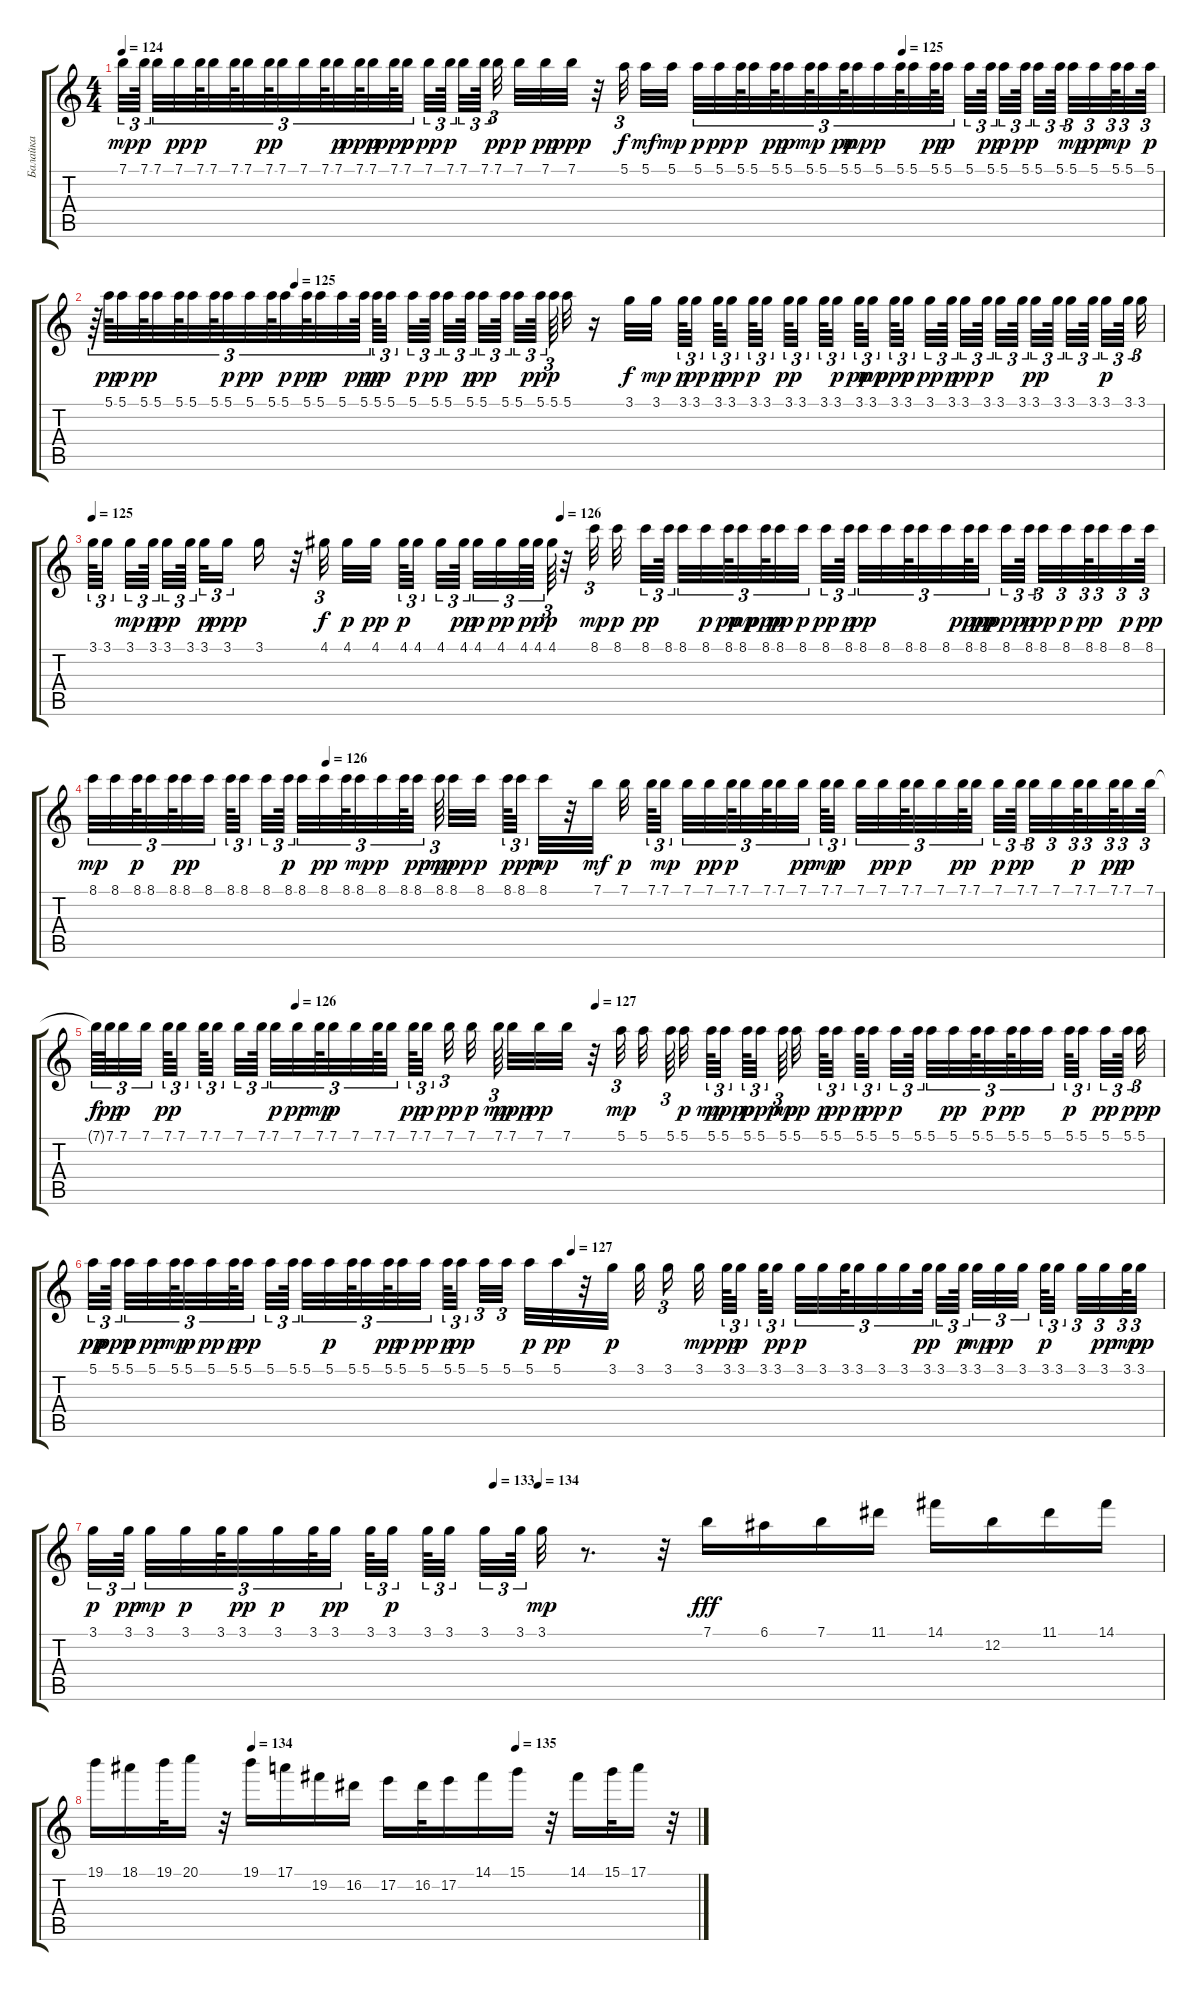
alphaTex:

\track ("Балайка" "Балайка") {instrument acousticguitarsteel}
\staff {score tabs}
\tuning (E4 B3 G3 D3 A2 E2) {hide}
\ts (4 4)
\tempo 124
\tempo (125 0.75)
\clef g2
\ks c
7.1.32{tu (3 2) dy mp} 7.1.64{tu (3 2) dy p beam splitsecondary} 7.1.32{tu (3 2)} 7.1.32{tu (3 2) dy pp} 7.1.64{tu (3 2) dy p} 7.1.32{tu (3 2)} 7.1.64{tu (3 2)} 7.1.32{tu (3 2)} 7.1.64{tu (3 2) dy pp} 7.1.32{tu (3 2)} 7.1.32{tu (3 2)} 7.1.64{tu (3 2)} 7.1.32{tu (3 2) dy p} 7.1.64{tu (3 2) dy ppp} 7.1.32{tu (3 2) dy p} 7.1.64{tu (3 2) dy ppp} 7.1.32{tu (3 2) dy p beam splitsecondary} 7.1.32{tu (3 2) dy pp} 7.1.64{tu (3 2) dy p beam splitsecondary} 7.1.32{tu (3 2)} 7.1.64{tu (3 2) beam splitsecondary} 7.1.32{tu (3 2) dy pp beam splitsecondary} 7.1.32{dy p} 7.1.32{dy pp} 7.1.32{dy ppp} r.32 5.1.32{tu (3 2) dy f} 5.1.32{dy mf} 5.1.32{dy mp beam splitsecondary} 5.1.32{tu (3 2) dy p} 5.1.32{tu (3 2) dy pp} 5.1.64{tu (3 2) dy p} 5.1.32{tu (3 2)} 5.1.64{tu (3 2) dy pp} 5.1.32{tu (3 2) dy p} 5.1.64{tu (3 2) dy mp} 5.1.32{tu (3 2)} 5.1.64{tu (3 2) dy pp} 5.1.32{tu (3 2) dy mp} 5.1.32{tu (3 2) dy p} 5.1.64{tu (3 2)} 5.1.32{tu (3 2)} 5.1.64{tu (3 2) dy pp} 5.1.32{tu (3 2) dy p beam splitsecondary} 5.1.32{tu (3 2)} 5.1.64{tu (3 2) dy pp beam splitsecondary} 5.1.32{tu (3 2) dy p} 5.1.64{tu (3 2) dy pp beam splitsecondary} 5.1.32{tu (3 2)} 5.1.64{tu (3 2) beam splitsecondary} 5.1.32{tu (3 2) dy mp} 5.1.32{tu (3 2) dy pp} 5.1.64{tu (3 2) dy mp} 5.1.32{tu (3 2)} 5.1.64{tu (3 2) dy p} |
\tempo (125 0.1875)
r.64{tu (3 2)} 5.1.64{tu (3 2) dy pp} 5.1.32{tu (3 2) dy p} 5.1.64{tu (3 2) dy pp} 5.1.32{tu (3 2)} 5.1.64{tu (3 2)} 5.1.32{tu (3 2)} 5.1.64{tu (3 2)} 5.1.32{tu (3 2) dy p} 5.1.32{tu (3 2) dy pp} 5.1.64{tu (3 2)} 5.1.32{tu (3 2) dy p} 5.1.64{tu (3 2) dy pp} 5.1.32{tu (3 2) dy p} 5.1.32{tu (3 2)} 5.1.64{tu (3 2) dy ppp} 5.1.64{tu (3 2) dy pp} 5.1.32{tu (3 2) beam splitsecondary} 5.1.32{tu (3 2) dy p} 5.1.64{tu (3 2) dy pp beam splitsecondary} 5.1.32{tu (3 2)} 5.1.64{tu (3 2) dy p beam splitsecondary} 5.1.32{tu (3 2) dy pp} 5.1.64{tu (3 2) beam splitsecondary} 5.1.32{tu (3 2)} 5.1.64{tu (3 2) dy ppp beam splitsecondary} 5.1.64{tu (3 2)} 5.1.32 r.16 3.1.32{dy f} 3.1.32{dy mp beam splitsecondary} 3.1.64{tu (3 2) dy p} 3.1.32{tu (3 2) dy pp beam splitsecondary} 3.1.64{tu (3 2) dy p} 3.1.32{tu (3 2) dy pp beam splitsecondary} 3.1.64{tu (3 2) dy p} 3.1.32{tu (3 2) beam splitsecondary} 3.1.64{tu (3 2) dy pp} 3.1.32{tu (3 2) beam splitsecondary} 3.1.64{tu (3 2)} 3.1.32{tu (3 2) dy p beam splitsecondary} 3.1.64{tu (3 2) dy pp} 3.1.32{tu (3 2) dy mp} 3.1.64{tu (3 2) dy ppp} 3.1.32{tu (3 2) dy p beam splitsecondary} 3.1.32{tu (3 2) dy pp} 3.1.64{tu (3 2) dy p beam splitsecondary} 3.1.32{tu (3 2) dy pp} 3.1.64{tu (3 2) dy p beam splitsecondary} 3.1.32{tu (3 2)} 3.1.64{tu (3 2) beam splitsecondary} 3.1.32{tu (3 2) dy pp} 3.1.64{tu (3 2) beam splitsecondary} 3.1.32{tu (3 2)} 3.1.64{tu (3 2) beam splitsecondary} 3.1.32{tu (3 2) dy p} 3.1.64{tu (3 2) beam splitsecondary} 3.1.32{tu (3 2)} |
\tempo 125
\tempo (126 0.4375)
3.1.64{tu (3 2)} 3.1.32{tu (3 2) beam splitsecondary} 3.1.32{tu (3 2) dy mp} 3.1.64{tu (3 2) dy p beam splitsecondary} 3.1.32{tu (3 2) dy pp} 3.1.64{tu (3 2) beam splitsecondary} 3.1.32{tu (3 2) dy p} 3.1.16{tu (3 2) dy ppp beam splitsecondary} 3.1.16 r.32 4.1.32{tu (3 2) dy f beam splitsecondary} 4.1.32{dy p} 4.1.32{dy pp beam splitsecondary} 4.1.64{tu (3 2) dy p} 4.1.32{tu (3 2) beam splitsecondary} 4.1.32{tu (3 2)} 4.1.64{tu (3 2) dy pp beam splitsecondary} 4.1.32{tu (3 2) dy p} 4.1.32{tu (3 2) dy pp} 4.1.64{tu (3 2)} 4.1.64{tu (3 2) dy ppp beam splitsecondary} 4.1.64{tu (3 2)} r.32 8.1.32{tu (3 2) dy mp beam splitsecondary} 8.1.32{dy p beam splitsecondary} 8.1.32{tu (3 2) dy pp} 8.1.64{tu (3 2) beam splitsecondary} 8.1.32{tu (3 2)} 8.1.32{tu (3 2) dy p} 8.1.64{tu (3 2) dy pp} 8.1.32{tu (3 2) dy mp} 8.1.64{tu (3 2) dy ppp} 8.1.32{tu (3 2) dy pp} 8.1.32{tu (3 2) dy p beam splitsecondary} 8.1.32{tu (3 2) dy pp} 8.1.64{tu (3 2) dy p beam splitsecondary} 8.1.32{tu (3 2) dy pp} 8.1.32{tu (3 2)} 8.1.64{tu (3 2)} 8.1.32{tu (3 2)} 8.1.32{tu (3 2)} 8.1.64{tu (3 2) dy ppp} 8.1.32{tu (3 2) dy pp beam splitsecondary} 8.1.32{tu (3 2) dy ppp} 8.1.64{tu (3 2) dy p beam splitsecondary} 8.1.32{tu (3 2) dy pp} 8.1.32{tu (3 2) dy p} 8.1.64{tu (3 2) dy pp} 8.1.32{tu (3 2)} 8.1.32{tu (3 2) dy p} 8.1.64{tu (3 2) dy pp} |
\tempo (126 0.21875)
8.1.32{tu (3 2) dy mp} 8.1.32{tu (3 2)} 8.1.64{tu (3 2) dy p} 8.1.32{tu (3 2)} 8.1.64{tu (3 2)} 8.1.32{tu (3 2) dy pp} 8.1.32{tu (3 2) beam splitsecondary} 8.1.64{tu (3 2)} 8.1.32{tu (3 2) beam splitsecondary} 8.1.32{tu (3 2)} 8.1.64{tu (3 2) dy p beam splitsecondary} 8.1.32{tu (3 2)} 8.1.32{tu (3 2) dy pp} 8.1.64{tu (3 2)} 8.1.32{tu (3 2) dy mp} 8.1.32{tu (3 2) dy p} 8.1.64{tu (3 2)} 8.1.32{tu (3 2) dy pp beam splitsecondary} 8.1.64{tu (3 2) dy mp beam splitsecondary} 8.1.32{dy ppp} 8.1.32{dy p beam splitsecondary} 8.1.64{tu (3 2)} 8.1.32{tu (3 2) dy ppp beam splitsecondary} 8.1.32{dy mp} r.32 7.1.32{dy mf} 7.1.32{dy p beam splitsecondary} 7.1.64{tu (3 2)} 7.1.32{tu (3 2) dy mp beam splitsecondary} 7.1.32{tu (3 2)} 7.1.32{tu (3 2) dy pp} 7.1.64{tu (3 2) dy p} 7.1.32{tu (3 2)} 7.1.64{tu (3 2)} 7.1.32{tu (3 2)} 7.1.32{tu (3 2) dy pp beam splitsecondary} 7.1.64{tu (3 2) dy mp} 7.1.32{tu (3 2) dy p beam splitsecondary} 7.1.32{tu (3 2)} 7.1.32{tu (3 2) dy pp} 7.1.64{tu (3 2) dy p} 7.1.32{tu (3 2)} 7.1.32{tu (3 2)} 7.1.64{tu (3 2) dy pp} 7.1.32{tu (3 2) beam splitsecondary} 7.1.32{tu (3 2) dy p} 7.1.64{tu (3 2) dy pp beam splitsecondary} 7.1.32{tu (3 2)} 7.1.32{tu (3 2)} 7.1.64{tu (3 2) dy p} 7.1.32{tu (3 2)} 7.1.64{tu (3 2) dy pp} 7.1.32{tu (3 2) dy p} 7.1.64{tu (3 2)} |
\tempo (126 0.1875)
\tempo (127 0.46875)
7.1{t}.64{tu (3 2) dy f} 7.1.64{tu (3 2) dy pp} 7.1.32{tu (3 2) dy p} 7.1.32{tu (3 2) beam splitsecondary} 7.1.64{tu (3 2) dy pp} 7.1.32{tu (3 2) beam splitsecondary} 7.1.64{tu (3 2)} 7.1.32{tu (3 2) beam splitsecondary} 7.1.32{tu (3 2)} 7.1.64{tu (3 2) beam splitsecondary} 7.1.32{tu (3 2) dy p} 7.1.32{tu (3 2) dy pp} 7.1.64{tu (3 2) dy mp} 7.1.32{tu (3 2) dy p} 7.1.32{tu (3 2)} 7.1.64{tu (3 2)} 7.1.32{tu (3 2) beam splitsecondary} 7.1.64{tu (3 2) dy pp} 7.1.32{tu (3 2) dy p beam splitsecondary} 7.1.32{tu (3 2) dy pp beam splitsecondary} 7.1.32{dy p beam splitsecondary} 7.1.64{tu (3 2) dy mp beam splitsecondary} 7.1.32{dy ppp} 7.1.32{dy pp} 7.1.32 r.32 5.1.32{tu (3 2) dy mp beam splitsecondary} 5.1.32{beam splitsecondary} 5.1.64{tu (3 2) beam splitsecondary} 5.1.32{dy p beam splitsecondary} 5.1.64{tu (3 2) dy mp} 5.1.32{tu (3 2) dy ppp beam splitsecondary} 5.1.64{tu (3 2) dy p} 5.1.32{tu (3 2) dy ppp beam splitsecondary} 5.1.64{tu (3 2) dy mp beam splitsecondary} 5.1.32{dy pp beam splitsecondary} 5.1.64{tu (3 2) dy p} 5.1.32{tu (3 2) dy pp beam splitsecondary} 5.1.64{tu (3 2) dy p} 5.1.32{tu (3 2) dy pp} 5.1.32{tu (3 2) dy p} 5.1.64{tu (3 2) beam splitsecondary} 5.1.32{tu (3 2)} 5.1.32{tu (3 2) dy pp} 5.1.64{tu (3 2)} 5.1.32{tu (3 2) dy p} 5.1.64{tu (3 2) dy pp} 5.1.32{tu (3 2)} 5.1.32{tu (3 2) beam splitsecondary} 5.1.64{tu (3 2) dy p} 5.1.32{tu (3 2) beam splitsecondary} 5.1.32{tu (3 2) dy pp} 5.1.64{tu (3 2) beam splitsecondary} 5.1.32{tu (3 2) dy ppp} |
\tempo (127 0.4479166666666667)
5.1.32{tu (3 2) dy pp} 5.1.64{tu (3 2) dy ppp beam splitsecondary} 5.1.32{tu (3 2) dy p} 5.1.32{tu (3 2) dy pp} 5.1.64{tu (3 2) dy mp} 5.1.32{tu (3 2) dy p} 5.1.32{tu (3 2) dy pp} 5.1.64{tu (3 2) dy p} 5.1.32{tu (3 2) dy pp beam splitsecondary} 5.1.32{tu (3 2)} 5.1.64{tu (3 2) beam splitsecondary} 5.1.32{tu (3 2)} 5.1.32{tu (3 2) dy p} 5.1.64{tu (3 2)} 5.1.32{tu (3 2)} 5.1.64{tu (3 2) dy pp} 5.1.32{tu (3 2) dy p} 5.1.32{tu (3 2) dy pp beam splitsecondary} 5.1.64{tu (3 2) dy p} 5.1.32{tu (3 2) dy pp beam splitsecondary} 5.1.32{tu (3 2)} 5.1.32{tu (3 2) beam splitsecondary} 5.1.32{dy p} 5.1.32{dy pp} r.32 3.1.32{dy p} 3.1.32{beam splitsecondary} 3.1.16{tu (3 2) beam splitsecondary} 3.1.32{dy mp beam splitsecondary} 3.1.64{tu (3 2) dy pp} 3.1.32{tu (3 2) dy p beam splitsecondary} 3.1.64{tu (3 2)} 3.1.32{tu (3 2) dy pp beam splitsecondary} 3.1.32{tu (3 2) dy p} 3.1.32{tu (3 2)} 3.1.64{tu (3 2)} 3.1.32{tu (3 2)} 3.1.32{tu (3 2)} 3.1.32{tu (3 2)} 3.1.64{tu (3 2) dy pp beam splitsecondary} 3.1.32{tu (3 2)} 3.1.64{tu (3 2) dy p beam splitsecondary} 3.1.32{tu (3 2) dy mp} 3.1.32{tu (3 2) dy pp} 3.1.32{tu (3 2) beam splitsecondary} 3.1.64{tu (3 2) dy p} 3.1.32{tu (3 2) beam splitsecondary} 3.1.32{tu (3 2)} 3.1.32{tu (3 2) dy pp} 3.1.64{tu (3 2) dy mp} 3.1.32{tu (3 2) dy pp} |
\tempo (133 0.375)
\tempo (134 0.4166666666666667)
3.1.32{tu (3 2) dy p} 3.1.64{tu (3 2) dy pp beam splitsecondary} 3.1.32{tu (3 2) dy mp} 3.1.32{tu (3 2) dy p} 3.1.64{tu (3 2)} 3.1.32{tu (3 2) dy pp} 3.1.32{tu (3 2) dy p} 3.1.64{tu (3 2)} 3.1.32{tu (3 2) dy pp beam splitsecondary} 3.1.64{tu (3 2)} 3.1.32{tu (3 2) dy p beam splitsecondary} 3.1.64{tu (3 2)} 3.1.32{tu (3 2) beam splitsecondary} 3.1.32{tu (3 2)} 3.1.64{tu (3 2)} 3.1.32{dy mp} r.8{d} r.32 7.1.16{dy fff} 6.1.16 7.1.16 11.1.16 14.1.16 12.2.16 11.1.16 14.1.16 |
\tempo (134 0.2604166666666667)
\tempo (135 0.6979166666666666)
19.1.16 18.1.16 19.1.32 20.1.16 r.32 19.1.16 17.1.16 19.2.16 16.2.16 17.2.16 16.2.32 17.2.16 14.1.16 15.1.16 r.32 14.1.16 15.1.32 17.1.16 r.32
